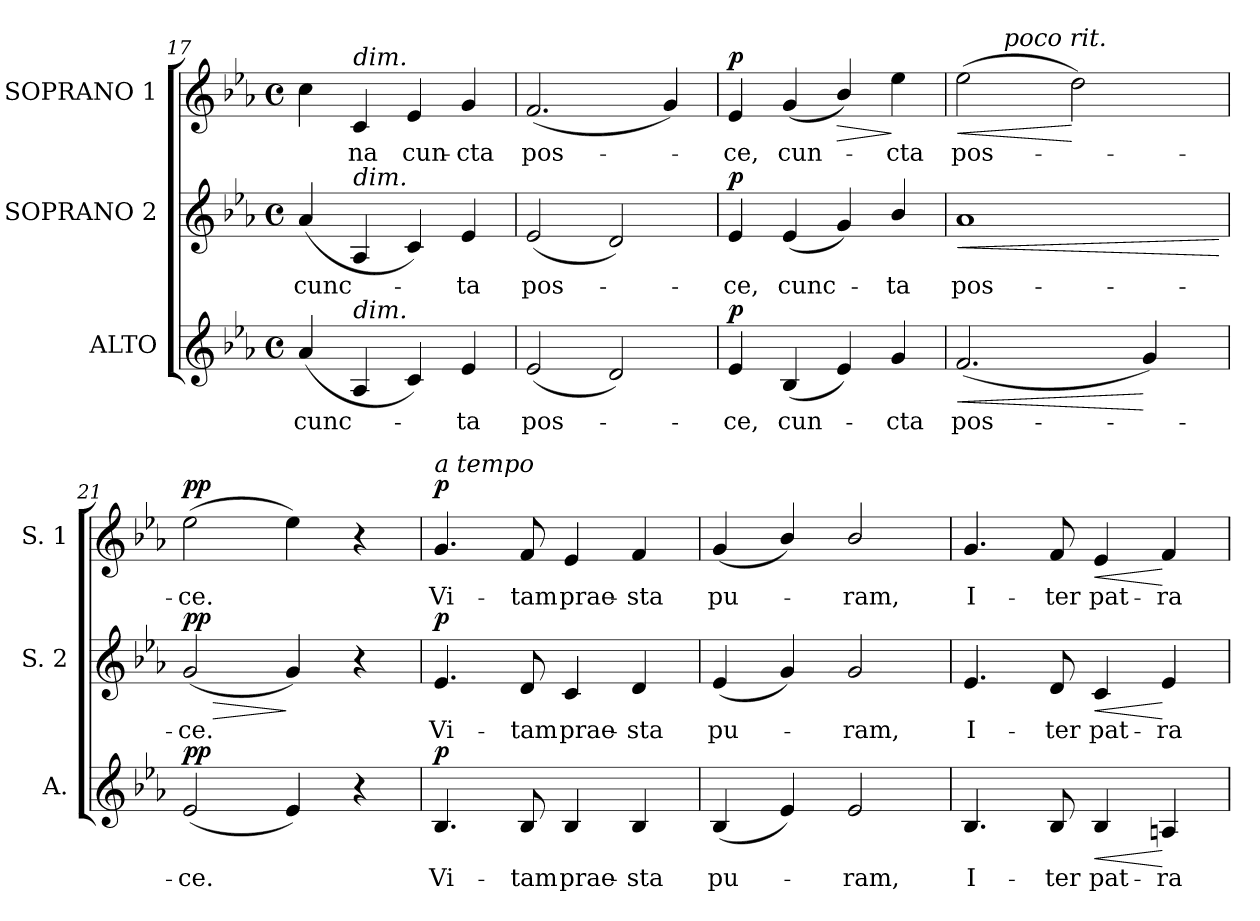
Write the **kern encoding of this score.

**kern	**text	**dynam	**kern	**text	**dynam	**kern	**text	**dynam
*part3	*part3	*part3	*part2	*part2	*part2	*part1	*part1	*part1
*staff3	*staff3	*staff3	*staff2	*staff2	*staff2	*staff1	*staff1	*staff1
*I"ALTO	*	*	*I"SOPRANO 2	*	*	*I"SOPRANO 1	*	*
*I'A.	*	*	*I'S. 2	*	*	*I'S. 1	*	*
*clefG2	*	*	*clefG2	*	*	*clefG2	*	*
*k[b-e-a-]	*	*	*k[b-e-a-]	*	*	*k[b-e-a-]	*	*
*E-:	*	*	*E-:	*	*	*E-:	*	*
*M4/4	*	*	*M4/4	*	*	*M4/4	*	*
*met(c)	*	*	*met(c)	*	*	*met(c)	*	*
=17	=17	=17	=17	=17	=17	=17	=17	=17
!	!LO:LY:b:color=#000000	!	!	!	!	!	!	!
!	!	!	!	!LO:LY:b:color=#000000	!	!	!	!
(4a-i/	cunc-	.	(4a-i/	cunc-	.	4cci\	.	.
!	!	!	!	!	!	!LO:TX:a:i:t=dim.	!	!
!	!	!	!LO:TX:a:i:t=dim.	!	!	!	!	!
!LO:TX:a:i:t=dim.	!	!	!	!	!	!	!	!
!	!	!	!	!	!	!	!LO:LY:b:color=#000000	!
4A-i/	.	.	4A-i/	.	.	4ci/	-na	.
!	!	!	!	!	!	!	!LO:LY:b:color=#000000	!
4ci/)	.	.	4ci/)	.	.	4e-i/	cun-	.
!	!LO:LY:b:color=#000000	!	!	!	!	!	!	!
!	!	!	!	!LO:LY:b:color=#000000	!	!	!	!
!	!	!	!	!	!	!	!LO:LY:b:color=#000000	!
4e-i/	-ta	.	4e-i/	-ta	.	4gi/	-cta	.
=18	=18	=18	=18	=18	=18	=18	=18	=18
!	!LO:LY:b:color=#000000	!	!	!	!	!	!	!
!	!	!	!	!LO:LY:b:color=#000000	!	!	!	!
!	!	!	!	!	!	!	!LO:LY:b:color=#000000	!
(2e-i/	pos-	.	(2e-i/	pos-	.	(2.fi/	pos-	.
2di/)	.	.	2di/)	.	.	.	.	.
.	.	.	.	.	.	4gi/)	.	.
=19	=19	=19	=19	=19	=19	=19	=19	=19
!	!LO:LY:b:color=#000000	!	!	!	!	!	!	!
!	!	!	!	!LO:LY:b:color=#000000	!	!	!	!
!	!	!	!	!	!	!	!LO:LY:b:color=#000000	!
4e-i/	-ce,	p	4e-i/	-ce,	p	4e-i/	-ce,	p
!	!LO:LY:b:color=#000000	!	!	!	!	!	!	!
!	!	!	!	!LO:LY:b:color=#000000	!	!	!	!
!	!	!	!	!	!	!	!LO:LY:b:color=#000000	!
(4B-i/	cun-	.	(4e-i/	cunc-	.	(4gi/	cun-	.
!	!	!	!	!	!	!	!	!LO:HP:b
4e-i/)	.	.	4gi/)	.	.	4b-i/)	.	>
!	!LO:LY:b:color=#000000	!	!	!	!	!	!	!
!	!	!	!	!LO:LY:b:color=#000000	!	!	!	!
!	!	!	!	!	!	!	!LO:LY:b:color=#000000	!
4gi/	-cta	.	4b-i/	-ta	.	4ee-i\	-cta	]
=20	=20	=20	=20	=20	=20	=20	=20	=20
!	!LO:LY:b:color=#000000	!LO:HP:b	!	!	!	!	!	!
!	!	!LO:HP:n=1:b	!	!	!	!	!	!
!	!	!	!	!LO:LY:b:color=#000000	!LO:HP:b	!	!	!
!	!	!	!	!	!	!	!LO:LY:b:color=#000000	!LO:HP:b
!	!	!	!	!	!	!	!	!LO:HP:n=1:b
*	*	*	*	*	*	*^	*	*
(2.fi/	pos-	< >	1a-i	pos-	<	(2ee-i\	8ryy	pos-	< >
.	.	.	.	.	.	.	64ryy	.	.
.	.	.	.	.	.	.	1024ryy	.	.
!	!	!	!	!	!	!	!LO:TX:a:i:t=poco rit.	!	!
.	.	.	.	.	.	.	2ryy	.	.
.	.	.	.	.	.	2ddi\)	.	.	[
.	.	.	.	.	.	.	4ryy	.	.
4gi/)	.	[	.	.	.	.	.	.	.
.	.	.	.	.	.	.	16ryy	.	.
.	.	.	.	.	.	.	32ryy	.	.
.	.	.	.	.	.	.	128...ryy	.	.
.	.	]	.	.	[	.	.	.	]
*	*	*	*	*	*	*v	*v	*	*
=21	=21	=21	=21	=21	=21	=21	=21	=21
*	*	*	*	*	*	*^	*	*
!	!LO:LY:b:color=#000000	!	!	!	!	!	!	!	!
*	*	*	*	*	*	*v	*v	*	*
*	*	*	*	*	*	*^	*	*
!	!	!	!	!LO:LY:b:color=#000000	!LO:HP:b	!	!	!	!
*	*	*	*	*	*	*v	*v	*	*
*	*	*	*	*	*	*^	*	*
!	!	!	!	!	!	!	!	!LO:LY:b:color=#000000	!
*	*	*	*	*	*	*v	*v	*	*
(2e-i/	-ce.	pp	(2gi/	-ce.	> pp	(2ee-i\	-ce.	pp
4e-i/)	.	.	4gi/)	.	]	4ee-i\)	.	.
4r	.	.	4r	.	.	4r	.	.
!!LO:LB:g=z
=22	=22	=22	=22	=22	=22	=22	=22	=22
!	!LO:LY:b:color=#000000	!	!	!	!	!	!	!
!	!	!	!	!LO:LY:b:color=#000000	!	!	!	!
!	!	!	!	!	!	!LO:TX:a:i:t=a tempo	!	!
!	!	!	!	!	!	!	!LO:LY:b:color=#000000	!
4.B-i/	Vi-	p	4.e-i/	Vi-	p	4.gi/	Vi-	p
!	!LO:LY:b:color=#000000	!	!	!	!	!	!	!
!	!	!	!	!LO:LY:b:color=#000000	!	!	!	!
!	!	!	!	!	!	!	!LO:LY:b:color=#000000	!
8B-i/	-tam	.	8di/	-tam	.	8fi/	-tam	.
!	!LO:LY:b:color=#000000	!	!	!	!	!	!	!
!	!	!	!	!LO:LY:b:color=#000000	!	!	!	!
!	!	!	!	!	!	!	!LO:LY:b:color=#000000	!
4B-i/	prae-	.	4ci/	prae-	.	4e-i/	prae-	.
!	!LO:LY:b:color=#000000	!	!	!	!	!	!	!
!	!	!	!	!LO:LY:b:color=#000000	!	!	!	!
!	!	!	!	!	!	!	!LO:LY:b:color=#000000	!
4B-i/	-sta	.	4di/	-sta	.	4fi/	-sta	.
=23	=23	=23	=23	=23	=23	=23	=23	=23
!	!LO:LY:b:color=#000000	!	!	!	!	!	!	!
!	!	!	!	!LO:LY:b:color=#000000	!	!	!	!
!	!	!	!	!	!	!	!LO:LY:b:color=#000000	!
(4B-i/	pu-	.	(4e-i/	pu-	.	(4gi/	pu-	.
4e-i/)	.	.	4gi/)	.	.	4b-i/)	.	.
!	!LO:LY:b:color=#000000	!	!	!	!	!	!	!
!	!	!	!	!LO:LY:b:color=#000000	!	!	!	!
!	!	!	!	!	!	!	!LO:LY:b:color=#000000	!
2e-i/	-ram,	.	2gi/	-ram,	.	2b-i/	-ram,	.
=24	=24	=24	=24	=24	=24	=24	=24	=24
!	!LO:LY:b:color=#000000	!	!	!	!	!	!	!
!	!	!	!	!LO:LY:b:color=#000000	!	!	!	!
!	!	!	!	!	!	!	!LO:LY:b:color=#000000	!
4.B-i/	I-	.	4.e-i/	I-	.	4.gi/	I-	.
!	!LO:LY:b:color=#000000	!	!	!	!	!	!	!
!	!	!	!	!LO:LY:b:color=#000000	!	!	!	!
!	!	!	!	!	!	!	!LO:LY:b:color=#000000	!
8B-i/	-ter	.	8di/	-ter	.	8fi/	-ter	.
!	!LO:LY:b:color=#000000	!LO:HP:b	!	!	!	!	!	!
!	!	!	!	!LO:LY:b:color=#000000	!LO:HP:b	!	!	!
!	!	!	!	!	!	!	!LO:LY:b:color=#000000	!LO:HP:b
4B-i/	pat-	<	4ci/	pat-	<	4e-i/	pat-	<
!	!LO:LY:b:color=#000000	!	!	!	!	!	!	!
!	!	!	!	!LO:LY:b:color=#000000	!	!	!	!
!	!	!	!	!	!	!	!LO:LY:b:color=#000000	!
4Ani/	-ra	[	4e-i/	-ra	[	4fi/	-ra	[
=	=	=	=	=	=	=	=	=
*-	*-	*-	*-	*-	*-	*-	*-	*-
